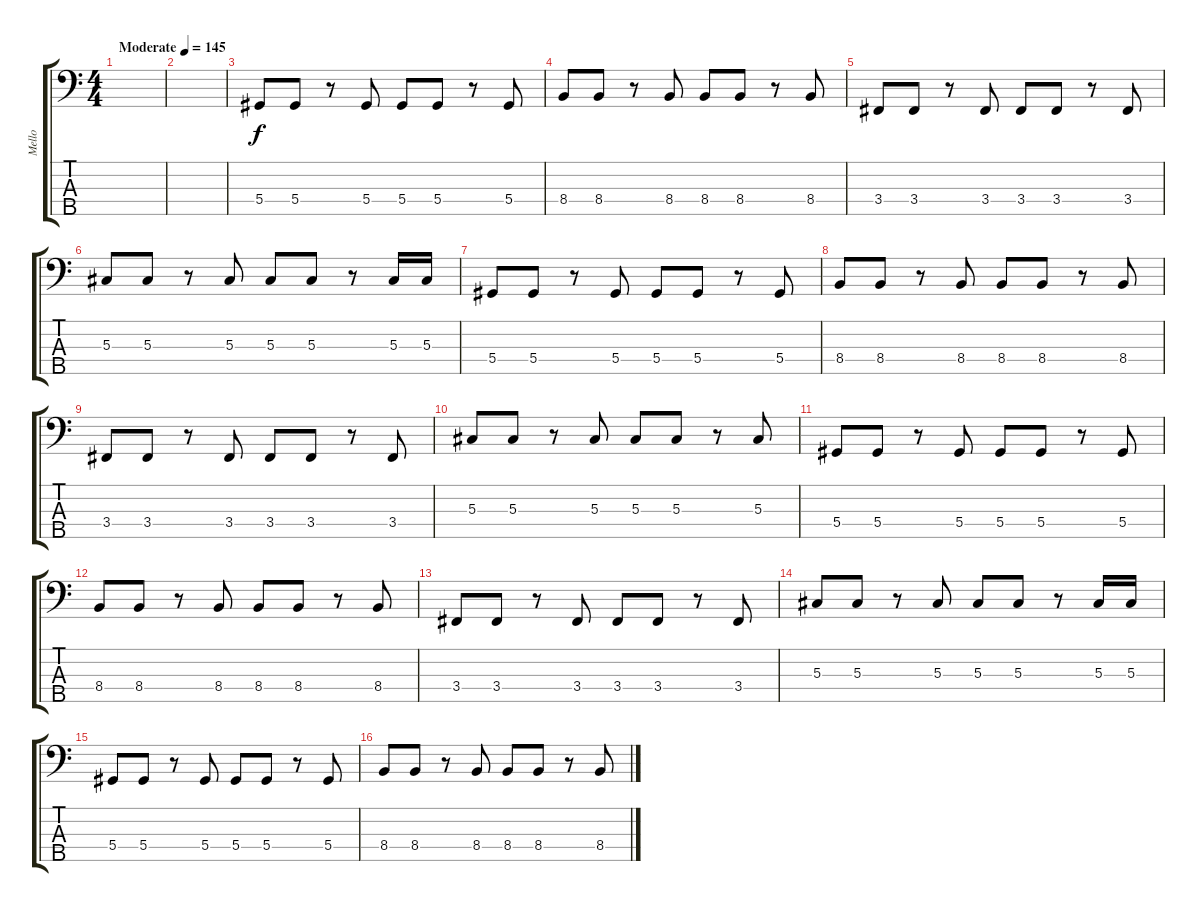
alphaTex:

\track ("Mello" "Mello") {instrument electricbassfinger}
\staff {score tabs}
\tuning (Gb2 Db2 Ab1 Eb1 Bb0) {hide}
\ts (4 4)
\tempo (145 "Moderate")
\clef f4
\ks c
|
|
5.4.8 5.4.8 r.8 5.4.8 5.4.8 5.4.8 r.8 5.4.8 |
8.4.8 8.4.8 r.8 8.4.8 8.4.8 8.4.8 r.8 8.4.8 |
3.4.8 3.4.8 r.8 3.4.8 3.4.8 3.4.8 r.8 3.4.8 |
5.3.8 5.3.8 r.8 5.3.8 5.3.8 5.3.8 r.8 5.3.16 5.3.16 |
5.4.8 5.4.8 r.8 5.4.8 5.4.8 5.4.8 r.8 5.4.8 |
8.4.8 8.4.8 r.8 8.4.8 8.4.8 8.4.8 r.8 8.4.8 |
3.4.8 3.4.8 r.8 3.4.8 3.4.8 3.4.8 r.8 3.4.8 |
5.3.8 5.3.8 r.8 5.3.8 5.3.8 5.3.8 r.8 5.3.8 |
5.4.8 5.4.8 r.8 5.4.8 5.4.8 5.4.8 r.8 5.4.8 |
8.4.8 8.4.8 r.8 8.4.8 8.4.8 8.4.8 r.8 8.4.8 |
3.4.8 3.4.8 r.8 3.4.8 3.4.8 3.4.8 r.8 3.4.8 |
5.3.8 5.3.8 r.8 5.3.8 5.3.8 5.3.8 r.8 5.3.16 5.3.16 |
5.4.8 5.4.8 r.8 5.4.8 5.4.8 5.4.8 r.8 5.4.8 |
8.4.8 8.4.8 r.8 8.4.8 8.4.8 8.4.8 r.8 8.4.8
